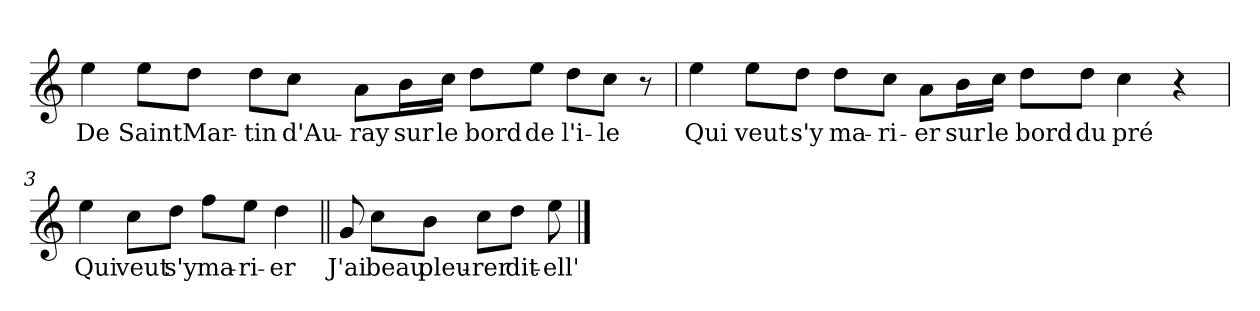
**kern	**text
*part1	*part1
*staff1	*staff1
*clefG2	*
*k[]	*
*C:	*
=1	=1
!	!LO:LY:b
4ee\	De
!	!LO:LY:b
8ee\L	Saint
!	!LO:LY:b
8dd\J	Mar-
!	!LO:LY:b
8dd\L	-tin
!	!LO:LY:b
8cc\J	d'Au-
!	!LO:LY:b
8a\L	-ray
!	!LO:LY:b
16b\L	sur
!	!LO:LY:b
16cc\JJ	le
!	!LO:LY:b
8dd\L	bord
!	!LO:LY:b
8ee\J	de
!	!LO:LY:b
8dd\L	l'i-
!	!LO:LY:b
8cc\J	-le
8r	.
=2	=2
!	!LO:LY:b
4ee\	Qui
!	!LO:LY:b
8ee\L	veut
!	!LO:LY:b
8dd\J	s'y
!	!LO:LY:b
8dd\L	ma-
!	!LO:LY:b
8cc\J	-ri-
!	!LO:LY:b
8a\L	-er
!	!LO:LY:b
16b\L	sur
!	!LO:LY:b
16cc\JJ	le
!	!LO:LY:b
8dd\L	bord
!	!LO:LY:b
8dd\J	du
!	!LO:LY:b
4cc\	pré
4r	.
!!LO:LB:g=z
=3	=3
!	!LO:LY:b
4ee\	Qui
!	!LO:LY:b
8cc\L	veut
!	!LO:LY:b
8dd\J	s'y
!	!LO:LY:b
8ff\L	ma-
!	!LO:LY:b
8ee\J	-ri-
!	!LO:LY:b
4dd\	-er
=4||	=4||
!	!LO:LY:b
8g/	J'ai
!	!LO:LY:b
8cc\L	beau
!	!LO:LY:b
8b\J	pleu-
!	!LO:LY:b
8cc\L	-rer
!	!LO:LY:b
8dd\J	dit-
!	!LO:LY:b
8ee\	-ell'
==	==
*-	*-
